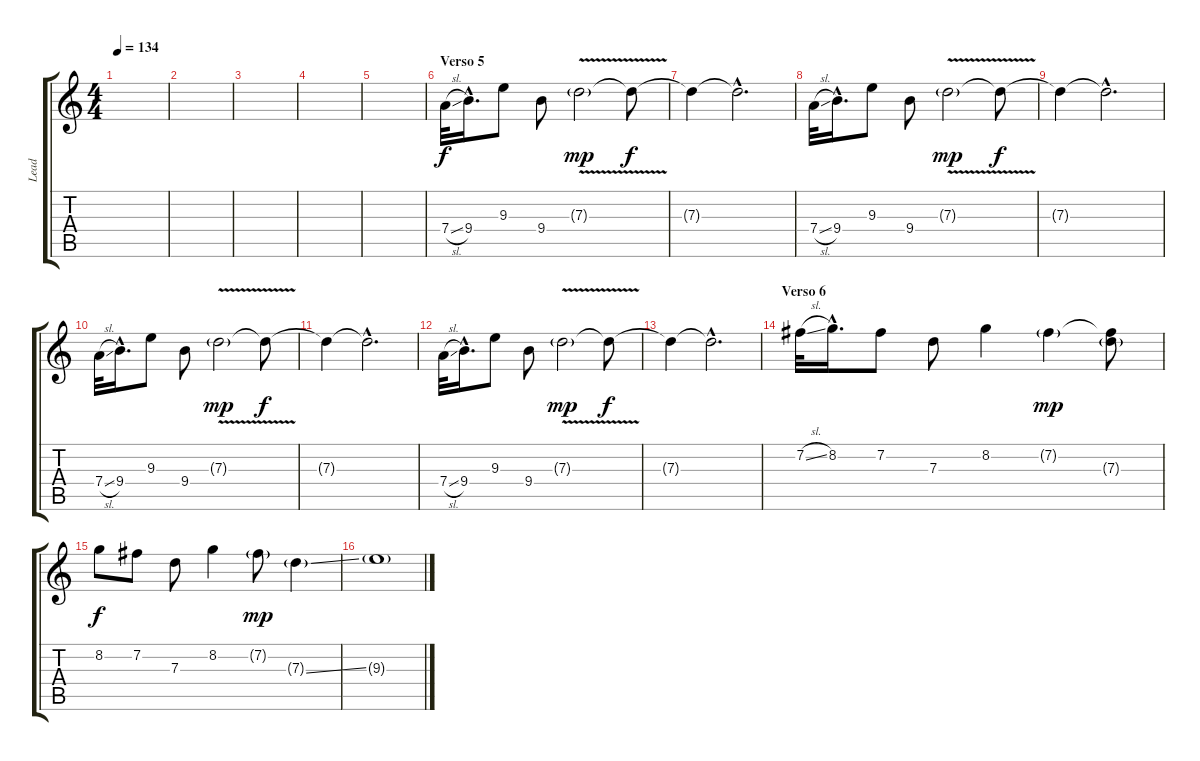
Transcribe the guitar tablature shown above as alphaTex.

\track ("Lead" "Lead") {instrument distortionguitar}
\staff {score tabs}
\tuning (E4 B3 G3 D3 A2 E2) {hide}
\ts (4 4)
\tempo 134
\clef g2
\ks c
|
|
|
|
|
\section ("" "Verso 5")
7.4{sl}.32{volume 13} 9.4{hac}.16{d} 9.3.8 9.4.8 7.3{v g}.2{dy mp} 7.3{t}.8{dy f volume 11} |
7.3{t}.4{volume 9} 7.3{hac t}.2{d volume 7} |
7.4{sl}.32{volume 13} 9.4{hac}.16{d} 9.3.8 9.4.8 7.3{v g}.2{dy mp} 7.3{t}.8{dy f volume 11} |
7.3{t}.4{volume 9} 7.3{hac t}.2{d volume 7} |
7.4{sl}.32{volume 13} 9.4{hac}.16{d} 9.3.8 9.4.8 7.3{v g}.2{dy mp} 7.3{t}.8{dy f volume 11} |
7.3{t}.4{volume 9} 7.3{hac t}.2{d volume 7} |
7.4{sl}.32{volume 13} 9.4{hac}.16{d} 9.3.8 9.4.8 7.3{v g}.2{dy mp} 7.3{t}.8{dy f volume 11} |
7.3{t}.4{volume 9} 7.3{hac t}.2{d volume 7} |
\section ("" "Verso 6")
7.2{sl}.32{volume 13} 8.2{hac}.16{d} 7.2.8 7.3.8 8.2.4 7.2{g}.4{dy mp} (7.2{t} 7.3{g}).8 |
8.2.8{dy f} 7.2.8 7.3.8 8.2.4 7.2{g}.8{dy mp} 7.3{ss g}.4 |
9.3{g}.1
